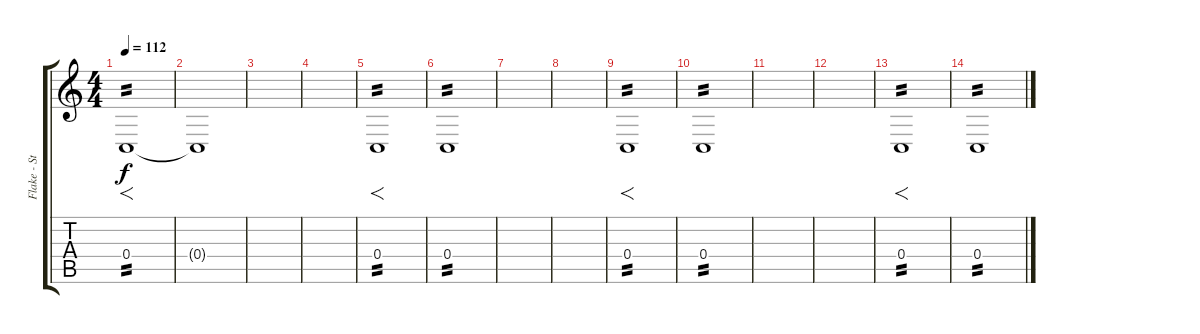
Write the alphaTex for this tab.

\track ("Flake - Strings" "Flake - St") {instrument pad2warm}
\staff {score tabs}
\tuning (D4 A3 F3 C3 G2 C2) {hide}
\ts (4 4)
\tempo 112
\clef g2
\ks c
0.4.1{f tp 2 dy f volume 14 instrument lead1square} |
0.4{t}.1 |
|
|
0.4.1{f tp 2} |
0.4.1{tp 2 volume 10} |
|
|
0.4.1{f tp 2} |
0.4.1{tp 2 volume 10} |
|
|
0.4.1{f tp 2 volume 15} |
0.4.1{tp 2 volume 10}
